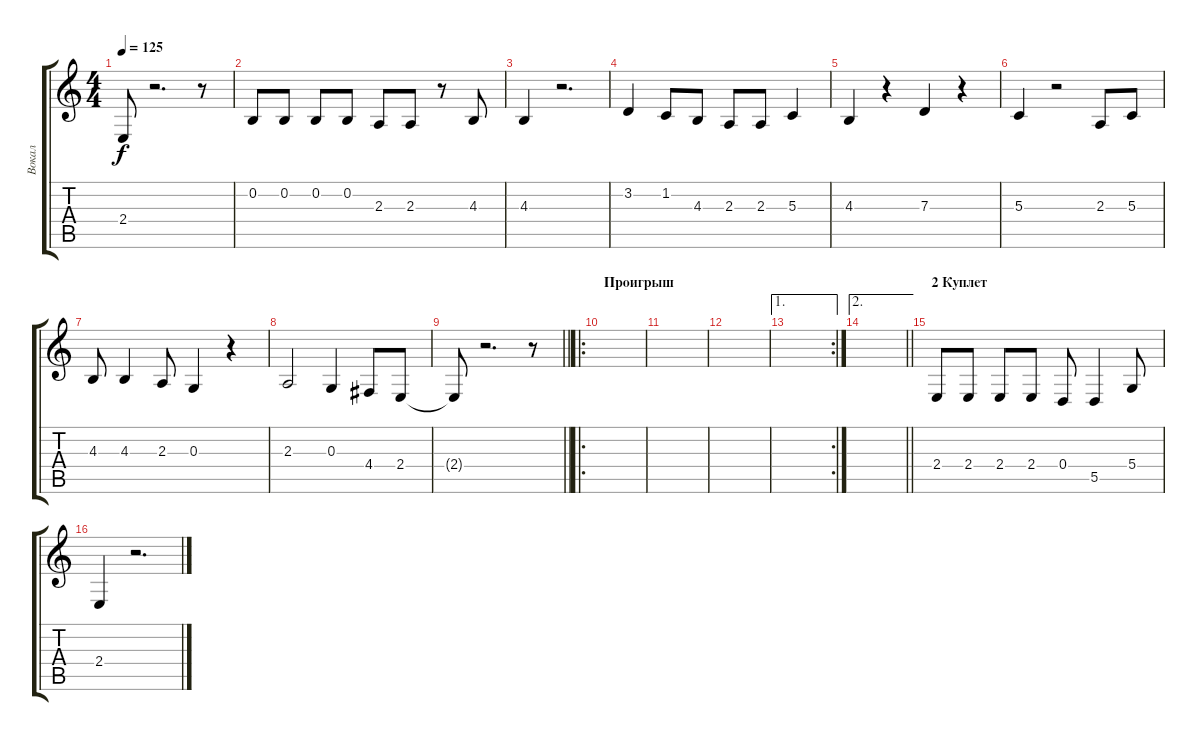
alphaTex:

\track ("Вокал" "Вокал") {instrument lead3calliope}
\staff {score tabs}
\tuning (E4 B3 G3 D3 A2 E2) {hide}
\ts (4 4)
\tempo 125
\clef g2
\ks c
2.4{t}.8{dy f} r.2{d} r.8 |
0.2.8 0.2.8 0.2.8 0.2.8 2.3.8 2.3.8 r.8 4.3.8 |
4.3.4 r.2{d} |
3.2.4 1.2.8 4.3.8 2.3.8 2.3.8 5.3.4 |
4.3.4 r.4 7.3.4 r.4 |
5.3.4 r.2 2.3.8 5.3.8 |
4.3.8 4.3.4 2.3.8 0.3.4 r.4 |
2.3.2 0.3.4 4.4.8 2.4.8 |
\barLineRight lightlight
2.4{t}.8 r.2{d} r.8 |
\ro
\section ("" "Проигрыш")
|
|
|
\ae 1
\rc 2
|
\ae 2
\barLineRight lightlight
|
\section ("" "2 Куплет")
2.4.8 2.4.8 2.4.8 2.4.8 0.4.8 5.5.4 5.4.8 |
2.4.4 r.2{d}
